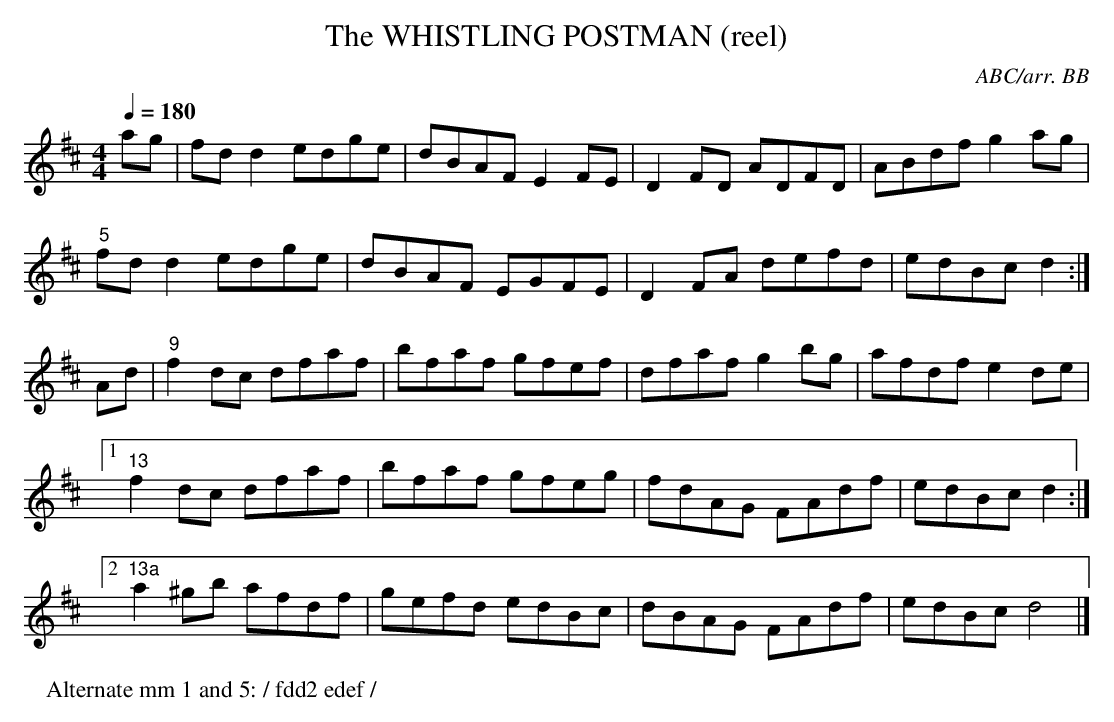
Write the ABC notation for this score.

X:1
T:WHISTLING POSTMAN (reel), The
C:ABC/arr. BB
recording) but it was not composed by him. When I asked Seamus about
this a few years ago, he wasn't sure who composed it, but he thought
he got it from a tape made by the late NY fiddler Paddy Reynolds. The
ultimate source of the tune remains unknown. But see note to 38214 -
maybe a solution to the mystery?
M:4/4
L:1/8
Q:1/4=180
K:D
ag|fd d2 edge|dBAF E2 FE|D2 FD ADFD|ABdf g2 ag|
"5"fd d2 edge|dBAF EGFE|D2 FA defd|edBc d2:|
Ad|"9"f2 dc dfaf|bfaf gfef|dfaf g2 bg|afdf e2 de|
[1 "13"f2 dc dfaf|bfaf gfeg|fdAG FAdf|edBc d2:|
[2 "13a"a2^gb afdf|gefd edBc|dBAG FAdf|edBc d4|]
P:Alternate mm 1 and 5: / fdd2 edef /
